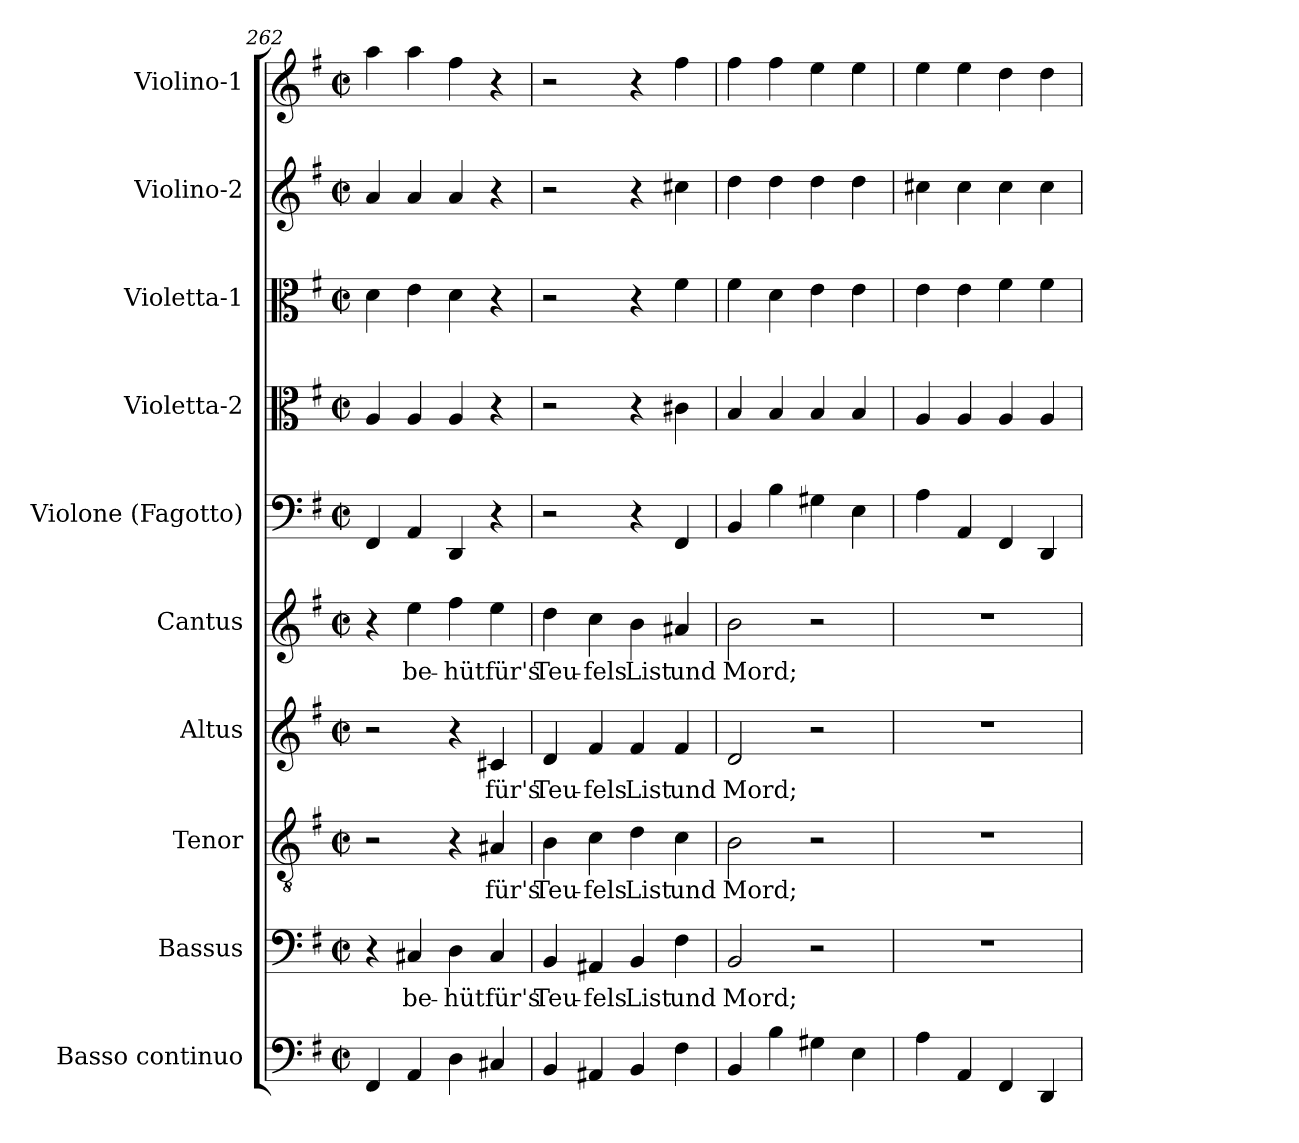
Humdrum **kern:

**kern	**kern	**text	**kern	**text	**kern	**text	**kern	**text	**kern	**kern	**kern	**kern	**kern
*part10	*part9	*part9	*part8	*part8	*part7	*part7	*part6	*part6	*part5	*part4	*part3	*part2	*part1
*staff10	*staff9	*staff9	*staff8	*staff8	*staff7	*staff7	*staff6	*staff6	*staff5	*staff4	*staff3	*staff2	*staff1
*I"Basso continuo	*I"Bassus	*	*I"Tenor	*	*I"Altus	*	*I"Cantus	*	*I"Violone (Fagotto)	*I"Violetta-2	*I"Violetta-1	*I"Violino-2	*I"Violino-1
*I'BC2	*I'B	*	*I'T	*	*I'A	*	*I'C	*	*I'Vn	*I'Va2	*I'Va1	*I'Vi2	*I'Vi1
*clefF4	*clefF4	*	*clefGv2	*	*clefG2	*	*clefG2	*	*clefF4	*clefC3	*clefC3	*clefG2	*clefG2
*k[f#]	*k[f#]	*	*k[f#]	*	*k[f#]	*	*k[f#]	*	*k[f#]	*k[f#]	*k[f#]	*k[f#]	*k[f#]
*G:	*G:	*	*G:	*	*G:	*	*G:	*	*G:	*G:	*G:	*G:	*G:
*M2/2	*M2/2	*	*M2/2	*	*M2/2	*	*M2/2	*	*M2/2	*M2/2	*M2/2	*M2/2	*M2/2
*met(c|)	*met(c|)	*	*met(c|)	*	*met(c|)	*	*met(c|)	*	*met(c|)	*met(c|)	*met(c|)	*met(c|)	*met(c|)
=262	=262	=262	=262	=262	=262	=262	=262	=262	=262	=262	=262	=262	=262
4FF#/	4r	.	2r	.	2r	.	4r	.	4FF#/	4A/	4d\	4a/	4aa\
!	!	!LO:LY:b	!	!	!	!	!	!	!	!	!	!	!
!	!	!	!	!	!	!	!	!LO:LY:b	!	!	!	!	!
4AA/	4C#X/	be-	.	.	.	.	4ee\	be-	4AA/	4A/	4e\	4a/	4aa\
!	!	!LO:LY:b	!	!	!	!	!	!	!	!	!	!	!
!	!	!	!	!	!	!	!	!LO:LY:b	!	!	!	!	!
4D\	4D\	-hüt	4r	.	4r	.	4ff#\	-hüt	4DD/	4A/	4d\	4a/	4ff#\
!	!	!LO:LY:b	!	!	!	!	!	!	!	!	!	!	!
!	!	!	!	!LO:LY:b	!	!	!	!	!	!	!	!	!
!	!	!	!	!	!	!LO:LY:b	!	!	!	!	!	!	!
!	!	!	!	!	!	!	!	!LO:LY:b	!	!	!	!	!
4C#X/	4C#/	für's	4A#X/	für's	4c#X/	für's	4ee\	für's	4r	4r	4r	4r	4r
=263	=263	=263	=263	=263	=263	=263	=263	=263	=263	=263	=263	=263	=263
!	!	!LO:LY:b	!	!	!	!	!	!	!	!	!	!	!
!	!	!	!	!LO:LY:b	!	!	!	!	!	!	!	!	!
!	!	!	!	!	!	!LO:LY:b	!	!	!	!	!	!	!
!	!	!	!	!	!	!	!	!LO:LY:b	!	!	!	!	!
4BB/	4BB/	Teu-	4B\	Teu-	4d/	Teu-	4dd\	Teu-	2r	2r	2r	2r	2r
!	!	!LO:LY:b	!	!	!	!	!	!	!	!	!	!	!
!	!	!	!	!LO:LY:b	!	!	!	!	!	!	!	!	!
!	!	!	!	!	!	!LO:LY:b	!	!	!	!	!	!	!
!	!	!	!	!	!	!	!	!LO:LY:b	!	!	!	!	!
4AA#X/	4AA#X/	-fels	4c\	-fels	4f#/	-fels	4cc\	-fels	.	.	.	.	.
!	!	!LO:LY:b	!	!	!	!	!	!	!	!	!	!	!
!	!	!	!	!LO:LY:b	!	!	!	!	!	!	!	!	!
!	!	!	!	!	!	!LO:LY:b	!	!	!	!	!	!	!
!	!	!	!	!	!	!	!	!LO:LY:b	!	!	!	!	!
4BB/	4BB/	List	4d\	List	4f#/	List	4b\	List	4r	4r	4r	4r	4r
!	!	!LO:LY:b	!	!	!	!	!	!	!	!	!	!	!
!	!	!	!	!LO:LY:b	!	!	!	!	!	!	!	!	!
!	!	!	!	!	!	!LO:LY:b	!	!	!	!	!	!	!
!	!	!	!	!	!	!	!	!LO:LY:b	!	!	!	!	!
4F#\	4F#\	und	4c\	und	4f#/	und	4a#X/	und	4FF#/	4c#X\	4f#\	4cc#X\	4ff#\
=264	=264	=264	=264	=264	=264	=264	=264	=264	=264	=264	=264	=264	=264
!	!	!LO:LY:b	!	!	!	!	!	!	!	!	!	!	!
!	!	!	!	!LO:LY:b	!	!	!	!	!	!	!	!	!
!	!	!	!	!	!	!LO:LY:b	!	!	!	!	!	!	!
!	!	!	!	!	!	!	!	!LO:LY:b	!	!	!	!	!
4BB/	2BB/	Mord;	2B\	Mord;	2d/	Mord;	2b\	Mord;	4BB/	4B/	4f#\	4dd\	4ff#\
4B\	.	.	.	.	.	.	.	.	4B\	4B/	4d\	4dd\	4ff#\
4G#X\	2r	.	2r	.	2r	.	2r	.	4G#X\	4B/	4e\	4dd\	4ee\
4E\	.	.	.	.	.	.	.	.	4E\	4B/	4e\	4dd\	4ee\
!!LO:LB:g=z
=265	=265	=265	=265	=265	=265	=265	=265	=265	=265	=265	=265	=265	=265
4A\	1r	.	1r	.	1r	.	1r	.	4A\	4A/	4e\	4cc#X\	4ee\
4AA/	.	.	.	.	.	.	.	.	4AA/	4A/	4e\	4cc#\	4ee\
4FF#/	.	.	.	.	.	.	.	.	4FF#/	4A/	4f#\	4cc#\	4dd\
4DD/	.	.	.	.	.	.	.	.	4DD/	4A/	4f#\	4cc#\	4dd\
=	=	=	=	=	=	=	=	=	=	=	=	=	=
*-	*-	*-	*-	*-	*-	*-	*-	*-	*-	*-	*-	*-	*-
